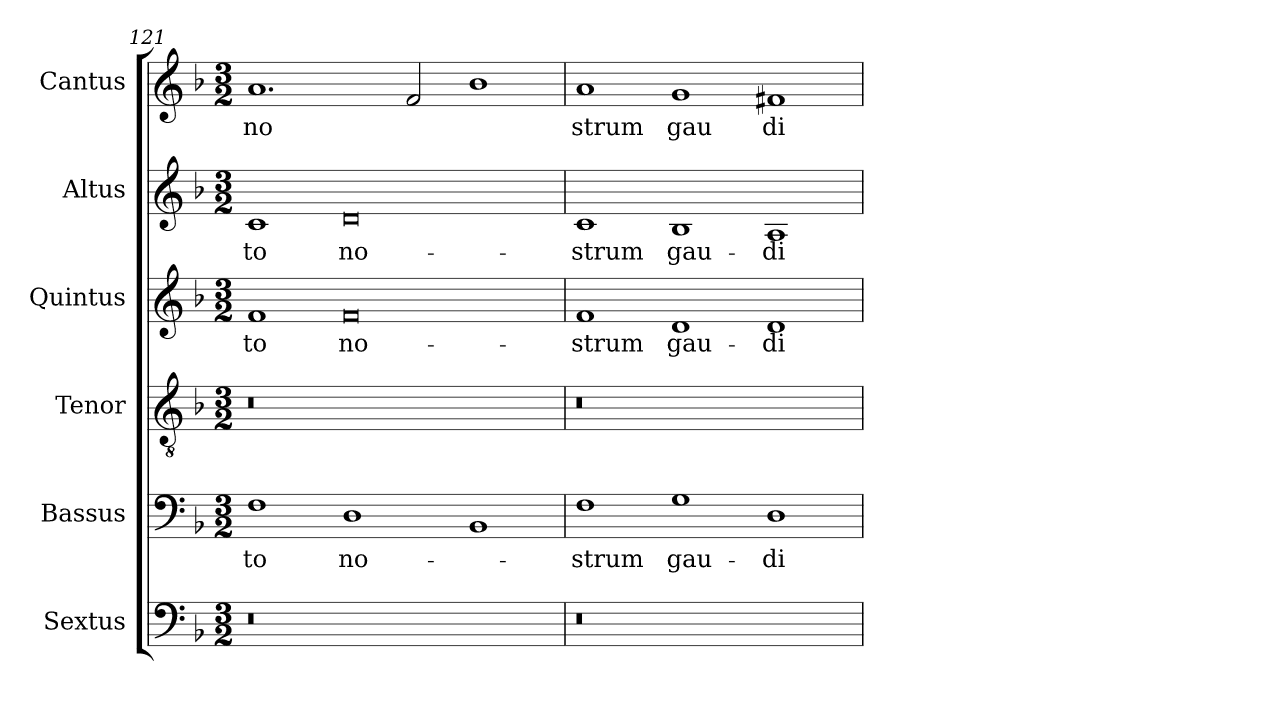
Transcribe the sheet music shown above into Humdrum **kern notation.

**kern	**kern	**text	**kern	**kern	**text	**kern	**text	**kern	**text
*part6	*part5	*part5	*part4	*part3	*part3	*part2	*part2	*part1	*part1
*staff6	*staff5	*staff5	*staff4	*staff3	*staff3	*staff2	*staff2	*staff1	*staff1
*I"Sextus	*I"Bassus	*	*I"Tenor	*I"Quintus	*	*I"Altus	*	*I"Cantus	*
*I'Sextus	*I'Bassus	*	*I'Tenor	*I'Quintus	*	*I'Altus	*	*I'Cantus	*
*clefF4	*clefF4	*	*clefGv2	*clefG2	*	*clefG2	*	*clefG2	*
*k[b-]	*k[b-]	*	*k[b-]	*k[b-]	*	*k[b-]	*	*k[b-]	*
*F:	*F:	*	*F:	*F:	*	*F:	*	*F:	*
*M3/2	*M3/2	*	*M3/2	*M3/2	*	*M3/2	*	*M3/2	*
=121	=121	=121	=121	=121	=121	=121	=121	=121	=121
!	!	!LO:LY:b:cj	!	!	!LO:LY:b:cj	!	!LO:LY:b:cj	!	!LO:LY:b:cj
0.r	1F	-to	0.r	1f	-to	1c	-to	1.a	no
!	!	!LO:LY:b:cj	!	!	!LO:LY:b:cj	!	!LO:LY:b:cj	!	!
.	1D	no-	.	0f	no-	0d	no-	.	.
.	.	.	.	.	.	.	.	2f/	.
.	1BB-	.	.	.	.	.	.	1b-	.
=122	=122	=122	=122	=122	=122	=122	=122	=122	=122
!	!	!LO:LY:b:cj	!	!	!LO:LY:b:cj	!	!LO:LY:b:cj	!	!LO:LY:b:cj
0.r	1F	-strum	0.r	1f	-strum	1c	-strum	1a	strum
!	!	!LO:LY:b:cj	!	!	!LO:LY:b:cj	!	!LO:LY:b:cj	!	!LO:LY:b:cj
.	1G	gau-	.	1d	gau-	1B-	gau-	1g	gau
!	!	!LO:LY:b:cj	!	!	!LO:LY:b:cj	!	!LO:LY:b:cj	!	!LO:LY:b:cj
.	1D	-di-	.	1d	-di-	1A	-di-	1f#X	di
=	=	=	=	=	=	=	=	=	=
*-	*-	*-	*-	*-	*-	*-	*-	*-	*-
